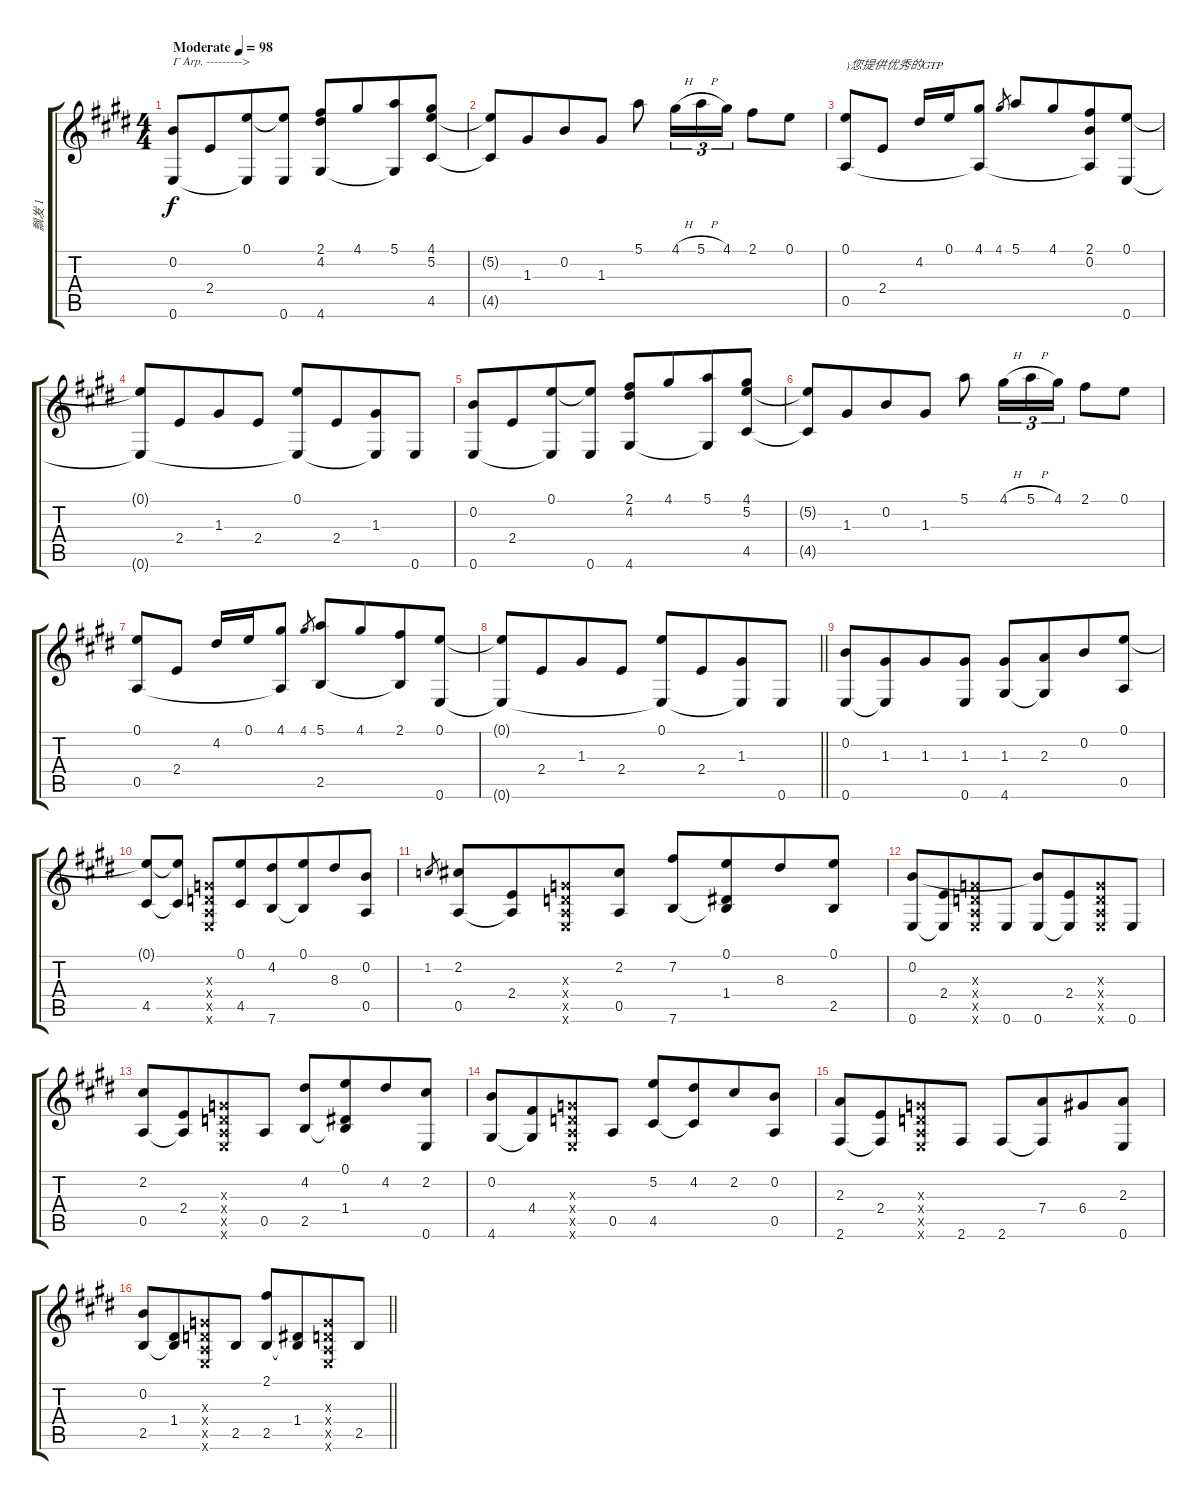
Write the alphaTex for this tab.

\track ("飘发 1" "飘发 1") {instrument acousticguitarsteel}
\staff {score tabs}
\tuning (E4 B3 G3 D3 A2 E2) {hide}
\ts (4 4)
\tempo (98 "Moderate")
\clef g2
\ks e
(0.2 0.6).8{txt "Γ Arp. --------->" dy f instrument acousticguitarsteel beam Up} 2.4.8{beam Up beam merge} (0.1 0.6{t}).8{beam Up} (0.1{t} 0.6).8{beam Up} (2.1 4.2 4.6).8 4.1.8{beam merge} (5.1 4.6{t}).8 (4.1 5.2 4.5).8 |
(5.2{t} 4.5{t}).8 1.3.8{beam merge} 0.2.8 1.3.8 5.1.8 4.1{h}.16{tu (3 2)} 5.1{h}.16{tu (3 2)} 4.1.16{tu (3 2)} 2.1.8 0.1.8 |
(0.1 0.5).8{txt ")您提供优秀的GTP"} 2.4.8 4.2.16 0.1.16 (4.1 0.5{t}).8 4.1.8{gr} 5.1.8 4.1.8{beam merge} (2.1 0.2 0.5{t}).8 (0.1 0.6).8 |
(0.1{t} 0.6{t}).8 2.4.8{beam merge} 1.3.8 2.4.8 (0.1 0.6{t}).8 2.4.8{beam merge} (1.3 0.6{t}).8 0.6.8 |
(0.2 0.6).8{beam Up} 2.4.8{beam Up beam merge} (0.1 0.6{t}).8{beam Up} (0.1{t} 0.6).8{beam Up} (2.1 4.2 4.6).8 4.1.8{beam merge} (5.1 4.6{t}).8 (4.1 5.2 4.5).8 |
(5.2{t} 4.5{t}).8 1.3.8{beam merge} 0.2.8 1.3.8 5.1.8 4.1{h}.16{tu (3 2)} 5.1{h}.16{tu (3 2)} 4.1.16{tu (3 2)} 2.1.8 0.1.8 |
(0.1 0.5).8 2.4.8 4.2.16 0.1.16 (4.1 0.5{t}).8 4.1.8{gr} (5.1 2.5).8 4.1.8{beam merge} (2.1 2.5{t}).8 (0.1 0.6).8 |
\barLineRight lightlight
(0.1{t} 0.6{t}).8 2.4.8{beam merge} 1.3.8 2.4.8 (0.1 0.6{t}).8 2.4.8{beam merge} (1.3 0.6{t}).8 0.6.8 |
(0.2 0.6).8 (1.3 0.6{t}).8{beam merge} 1.3.8 (1.3 0.6).8 (1.3 4.6).8 (2.3 4.6{t}).8{beam merge} 0.2.8 (0.1 0.5).8 |
(0.1{t} 4.5).8 (0.1{t} 4.5{t}).8{beam split} (0.3{x} 0.4{x} 0.5{x} 0.6{x}).8{beam merge} (0.1 4.5).8{beam merge} (4.2 7.6).8 (0.1 7.6{t}).8{beam merge} 8.3.8 (0.2 0.5).8 |
1.2.8{gr} (2.2 0.5).8 (2.4 0.5{t}).8{beam merge} (0.3{x} 0.4{x} 0.5{x} 0.6{x}).8 (2.2 0.5).8 (7.2 7.6).8 (0.1 1.4 7.6{t}).8{beam merge} 8.3.8 (0.1 2.5).8 |
(0.2 0.6).8 (2.4 0.6{t}).8{beam merge} (0.3{x} 0.4{x} 0.5{x} 0.6{x}).8 0.6.8 (0.2{t} 0.6).8 (2.4 0.6{t}).8{beam merge} (0.3{x} 0.4{x} 0.5{x} 0.6{x}).8 0.6.8 |
(2.2 0.5).8 (2.4 0.5{t}).8{beam merge} (0.3{x} 0.4{x} 0.5{x} 0.6{x}).8 0.5.8 (4.2 2.5).8 (0.1 1.4 2.5{t}).8{beam merge} 4.2.8 (2.2 0.6).8 |
(0.2 4.6).8 (4.4 4.6{t}).8{beam merge} (0.3{x} 0.4{x} 0.5{x} 0.6{x}).8 0.5.8 (5.2 4.5).8 (4.2 4.5{t}).8{beam merge} 2.2.8 (0.2 0.5).8 |
(2.3 2.6).8 (2.4 2.6{t}).8{beam merge} (0.3{x} 0.4{x} 0.5{x} 0.6{x}).8 2.6.8 2.6.8 (7.4 2.6{t}).8{beam merge} 6.4.8 (2.3 0.6).8 |
\barLineRight lightlight
(0.2 2.5).8 (1.4 2.5{t}).8{beam merge} (0.3{x} 0.4{x} 0.5{x} 0.6{x}).8 2.5.8 (2.1 2.5).8 (1.4 2.5{t}).8{beam merge} (0.3{x} 0.4{x} 0.5{x} 0.6{x}).8 2.5.8
